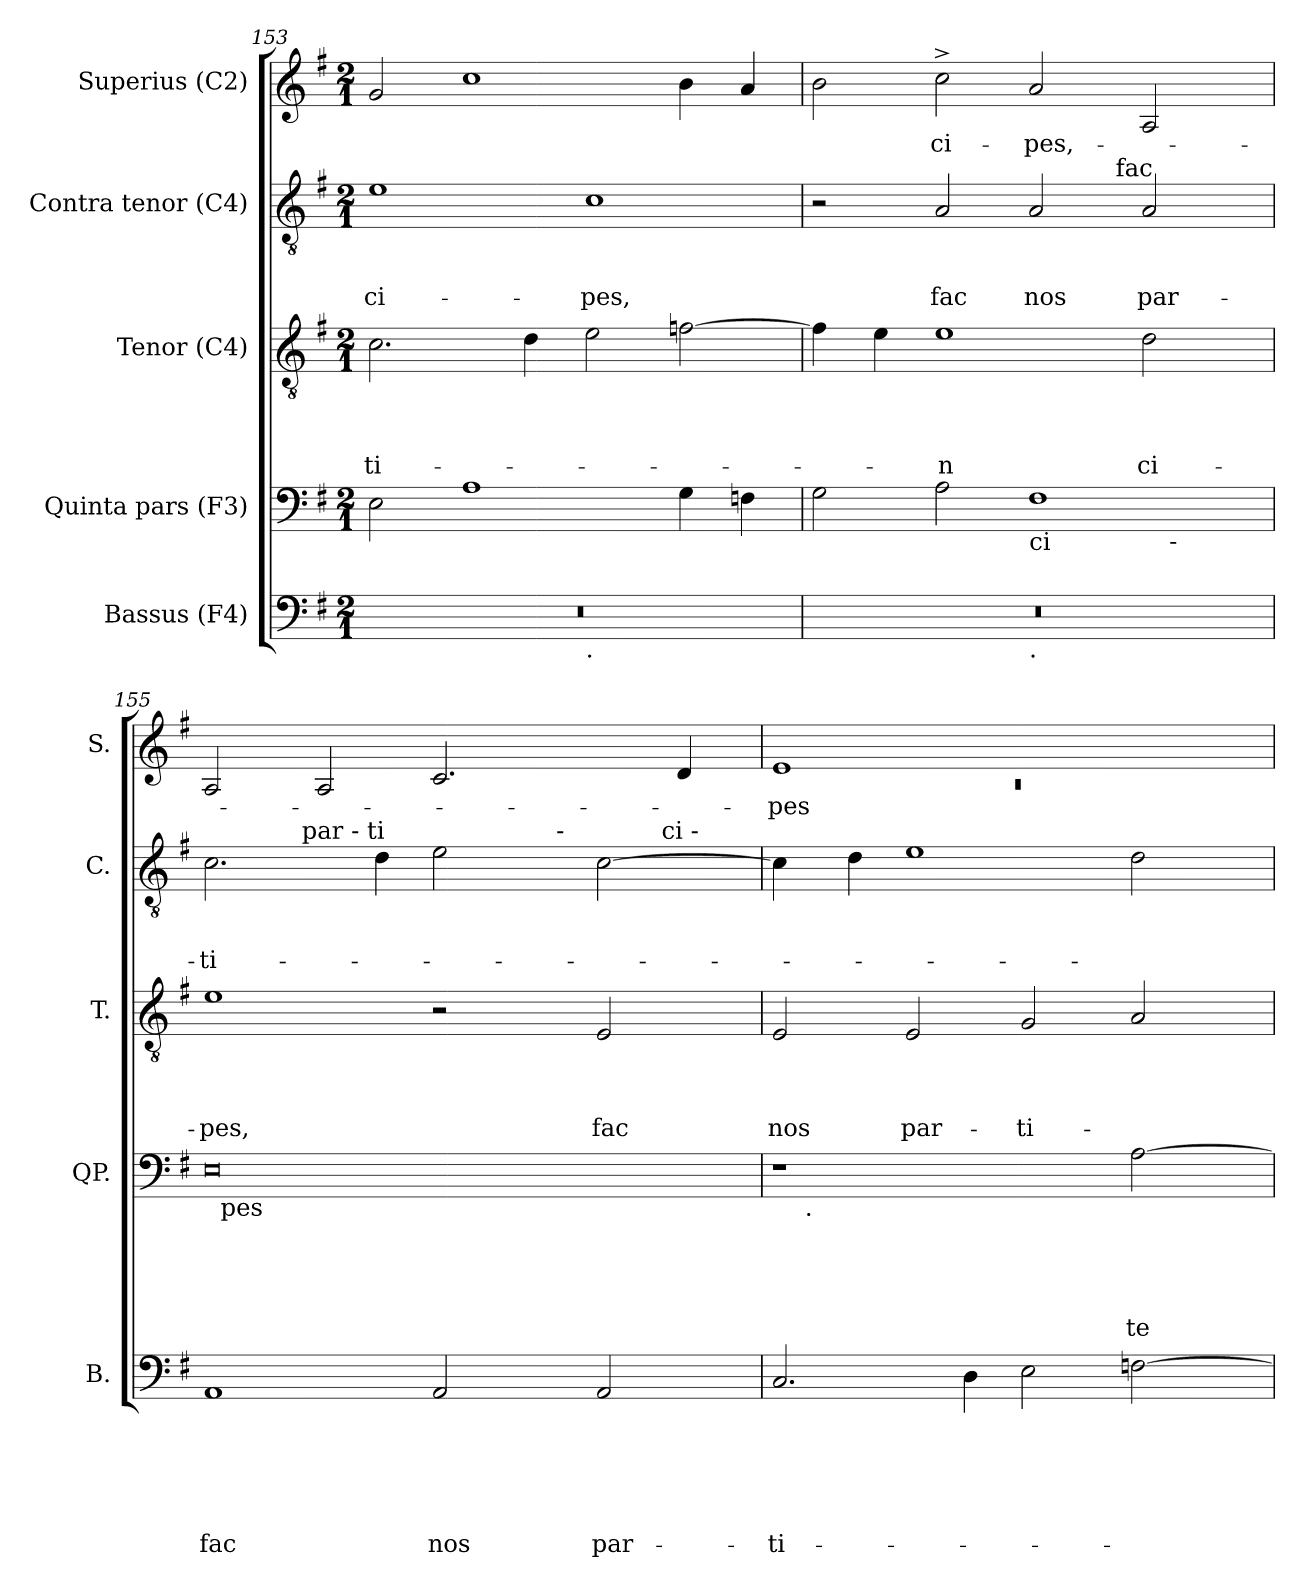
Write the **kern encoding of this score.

**kern	**text	**text	**text	**text	**text	**text	**kern	**text	**text	**text	**text	**text	**kern	**text	**text	**text	**text	**kern	**text	**text	**text	**kern	**text
*part5	*part5	*part5	*part5	*part5	*part5	*part5	*part4	*part4	*part4	*part4	*part4	*part4	*part3	*part3	*part3	*part3	*part3	*part2	*part2	*part2	*part2	*part1	*part1
*staff5	*staff5	*staff5	*staff5	*staff5	*staff5	*staff5	*staff4	*staff4	*staff4	*staff4	*staff4	*staff4	*staff3	*staff3	*staff3	*staff3	*staff3	*staff2	*staff2	*staff2	*staff2	*staff1	*staff1
*I"Bassus (F4)	*	*	*	*	*	*	*I"Quinta pars (F3)	*	*	*	*	*	*I"Tenor (C4)	*	*	*	*	*I"Contra tenor (C4)	*	*	*	*I"Superius (C2)	*
*I'B.	*	*	*	*	*	*	*I'QP.	*	*	*	*	*	*I'T.	*	*	*	*	*I'C.	*	*	*	*I'S.	*
*clefF4	*	*	*	*	*	*	*clefF4	*	*	*	*	*	*clefGv2	*	*	*	*	*clefGv2	*	*	*	*clefG2	*
*k[f#]	*	*	*	*	*	*	*k[f#]	*	*	*	*	*	*k[f#]	*	*	*	*	*k[f#]	*	*	*	*k[f#]	*
*G:	*	*	*	*	*	*	*G:	*	*	*	*	*	*G:	*	*	*	*	*G:	*	*	*	*G:	*
*M2/1	*	*	*	*	*	*	*M2/1	*	*	*	*	*	*M2/1	*	*	*	*	*M2/1	*	*	*	*M2/1	*
=153	=153	=153	=153	=153	=153	=153	=153	=153	=153	=153	=153	=153	=153	=153	=153	=153	=153	=153	=153	=153	=153	=153	=153
!	!	!	!	!	!	!	!	!	!	!	!	!	!	!	!	!	!LO:LY:b	!	!	!	!LO:LY:b	!	!
*^	*	*	*	*	*	*	*	*	*	*	*	*	*	*	*	*	*	*	*	*	*	*	*
0r	1ryy	.	.	.	.	.	.	2E\	.	.	.	.	.	2.c\	.	.	.	-ti-	1e	.	.	-ci-	2g/	.
.	.	.	.	.	.	.	.	1A	.	.	.	.	.	.	.	.	.	.	.	.	.	.	1cc	.
.	.	.	.	.	.	.	.	.	.	.	.	.	.	4d\	.	.	.	.	.	.	.	.	.	.
!	!LO:TX:b:t=.	!	!	!	!	!	!	!	!	!	!	!	!	!	!	!	!	!	!	!	!	!	!	!
!	!	!	!	!	!	!	!	!	!	!	!	!	!	!	!	!	!	!	!	!	!	!LO:LY:b	!	!
.	1ryy	.	.	.	.	.	.	.	.	.	.	.	.	2e\	.	.	.	.	1c	.	.	-pes,	.	.
.	.	.	.	.	.	.	.	4G\	.	.	.	.	.	[>2f\	.	.	.	.	.	.	.	.	4b\	.
.	.	.	.	.	.	.	.	4F\	.	.	.	.	.	.	.	.	.	.	.	.	.	.	4a/	.
=154	=154	=154	=154	=154	=154	=154	=154	=154	=154	=154	=154	=154	=154	=154	=154	=154	=154	=154	=154	=154	=154	=154	=154	=154
*	*	*	*	*	*	*	*	*^	*	*	*	*	*	*	*	*	*	*	*^	*	*	*	*	*
0r	1ryy	.	.	.	.	.	.	2G\	1ryy	.	.	.	.	.	4f\]	.	.	.	.	2r	1ryy	.	.	.	2b\	.
.	.	.	.	.	.	.	.	.	.	.	.	.	.	.	4e\	.	.	.	.	.	.	.	.	.	.	.
!	!	!	!	!	!	!	!	!	!	!	!	!	!	!	!	!	!	!	!LO:LY:b	!	!	!	!	!LO:LY:b	!	!LO:LY:b
.	.	.	.	.	.	.	.	2A\	.	.	.	.	.	.	1e	.	.	.	-n	2A/	.	.	.	fac	2cc^>\	-ci-
!	!	!	!	!	!	!	!	!LO:TX:b:t=ci	!	!	!	!	!	!	!	!	!	!	!	!	!	!	!	!	!	!
!	!LO:TX:b:t=.	!	!	!	!	!	!	!	!	!	!	!	!	!	!	!	!	!	!	!	!	!	!	!	!	!
!	!	!	!	!	!	!	!	!	!	!	!	!	!	!	!	!	!	!	!	!	!	!	!	!LO:LY:b	!	!LO:LY:b
.	1ryy	.	.	.	.	.	.	1F#	2ryy	.	.	.	.	.	.	.	.	.	.	2A/	4..ryy	.	.	nos	2a/	-pes,-
!	!	!	!	!	!	!	!	!	!	!	!	!	!	!	!	!	!	!	!	!	!LO:TX:a:t=fac	!	!	!	!	!
.	.	.	.	.	.	.	.	.	.	.	.	.	.	.	.	.	.	.	.	.	2ryy	.	.	.	.	.
!	!	!	!	!	!	!	!	!	!	!	!	!	!	!	!	!	!	!	!LO:LY:b	!	!	!	!	!LO:LY:b	!	!
.	.	.	.	.	.	.	.	.	16ryy	.	.	.	.	.	2d\	.	.	.	ci-	2A/	.	.	.	par-	2A/	.
!	!	!	!	!	!	!	!	!	!LO:TX:b:t=-	!	!	!	!	!	!	!	!	!	!	!	!	!	!	!	!	!
.	.	.	.	.	.	.	.	.	4..ryy	.	.	.	.	.	.	.	.	.	.	.	.	.	.	.	.	.
.	.	.	.	.	.	.	.	.	.	.	.	.	.	.	.	.	.	.	.	.	16ryy	.	.	.	.	.
=155	=155	=155	=155	=155	=155	=155	=155	=155	=155	=155	=155	=155	=155	=155	=155	=155	=155	=155	=155	=155	=155	=155	=155	=155	=155	=155
!	!	!	!	!	!	!	!	!	!	!	!	!	!	!	!	!	!	!	!	!LO:TX:a:t=nos	!	!	!	!	!	!
!	!	!	!	!	!	!	!LO:LY:b	!	!	!	!	!	!	!	!	!	!	!	!LO:LY:b	!	!	!	!	!LO:LY:b	!	!
*v	*v	*	*	*	*	*	*	*	*	*	*	*	*	*	*	*	*	*	*	*^	*^	*	*	*	*	*
1AA	.	.	.	.	.	fac	0E	32ryy	.	.	.	.	.	1e	.	.	.	-pes,	2.c\	4...ryy	1ryy	1ryy	.	.	-ti-	2A/	.
!	!	!	!	!	!	!	!	!LO:TX:b:t=pes	!	!	!	!	!	!	!	!	!	!	!	!	!	!	!	!	!	!	!
.	.	.	.	.	.	.	.	1ryy	.	.	.	.	.	.	.	.	.	.	.	.	.	.	.	.	.	.	.
!	!	!	!	!	!	!	!	!	!	!	!	!	!	!	!	!	!	!	!	!LO:TX:a:t=par - ti	!	!	!	!	!	!	!
.	.	.	.	.	.	.	.	.	.	.	.	.	.	.	.	.	.	.	.	1ryy	.	.	.	.	.	.	.
.	.	.	.	.	.	.	.	.	.	.	.	.	.	.	.	.	.	.	.	.	.	.	.	.	.	2A/	.
.	.	.	.	.	.	.	.	.	.	.	.	.	.	.	.	.	.	.	4d\	.	.	.	.	.	.	.	.
!	!	!	!	!	!	!LO:LY:b	!	!	!	!	!	!	!	!	!	!	!	!	!	!	!	!	!	!	!	!	!
2AA/	.	.	.	.	.	nos	.	.	.	.	.	.	.	2r	.	.	.	.	2e\	.	4ryy	2ryy	.	.	.	2.c/	.
.	.	.	.	.	.	.	.	2ryy	.	.	.	.	.	.	.	.	.	.	.	.	.	.	.	.	.	.	.
.	.	.	.	.	.	.	.	.	.	.	.	.	.	.	.	.	.	.	.	.	8ryy	.	.	.	.	.	.
.	.	.	.	.	.	.	.	.	.	.	.	.	.	.	.	.	.	.	.	.	32ryy	.	.	.	.	.	.
!	!	!	!	!	!	!	!	!	!	!	!	!	!	!	!	!	!	!	!	!	!LO:TX:a:t=-	!	!	!	!	!	!
.	.	.	.	.	.	.	.	.	.	.	.	.	.	.	.	.	.	.	.	.	2ryy	.	.	.	.	.	.
.	.	.	.	.	.	.	.	.	.	.	.	.	.	.	.	.	.	.	.	2ryy	.	.	.	.	.	.	.
!	!	!	!	!	!	!LO:LY:b	!	!	!	!	!	!	!	!	!	!	!	!LO:LY:b	!	!	!	!	!	!	!	!	!
2AA/	.	.	.	.	.	par-	.	.	.	.	.	.	.	2E/	.	.	.	fac	[<2c\	.	.	8..ryy	.	.	.	.	.
.	.	.	.	.	.	.	.	4...ryy	.	.	.	.	.	.	.	.	.	.	.	.	.	.	.	.	.	.	.
!	!	!	!	!	!	!	!	!	!	!	!	!	!	!	!	!	!	!	!	!	!	!LO:TX:a:t=ci -	!	!	!	!	!
.	.	.	.	.	.	.	.	.	.	.	.	.	.	.	.	.	.	.	.	.	.	4ryy	.	.	.	.	.
.	.	.	.	.	.	.	.	.	.	.	.	.	.	.	.	.	.	.	.	.	.	.	.	.	.	4d/	.
.	.	.	.	.	.	.	.	.	.	.	.	.	.	.	.	.	.	.	.	.	16.ryy	.	.	.	.	.	.
.	.	.	.	.	.	.	.	.	.	.	.	.	.	.	.	.	.	.	.	32ryy	.	32ryy	.	.	.	.	.
!!LO:LB:g=z
=156	=156	=156	=156	=156	=156	=156	=156	=156	=156	=156	=156	=156	=156	=156	=156	=156	=156	=156	=156	=156	=156	=156	=156	=156	=156	=156	=156
*	*	*	*	*	*	*	*	*	*	*	*	*	*	*	*	*	*	*	*	*	*	*	*	*	*	*^	*
!	!	!	!	!	!	!LO:LY:b	!	!	!	!	!	!	!	!	!	!	!	!LO:LY:b	!	!	!	!	!	!	!	!	!LO:N:vis=1	!LO:LY:b
*	*	*	*	*	*	*	*	*	*	*	*	*	*	*	*	*	*	*	*v	*v	*v	*v	*	*	*	*	*	*
2.C/	.	.	.	.	.	-ti-	1r	16.ryy	.	.	.	.	.	2E/	.	.	.	nos	4c\]	.	.	.	1e	0rc	-pes
!	!	!	!	!	!	!	!	!LO:TX:b:t=.	!	!	!	!	!	!	!	!	!	!	!	!	!	!	!	!	!
.	.	.	.	.	.	.	.	1ryy	.	.	.	.	.	.	.	.	.	.	.	.	.	.	.	.	.
.	.	.	.	.	.	.	.	.	.	.	.	.	.	.	.	.	.	.	4d\	.	.	.	.	.	.
!	!	!	!	!	!	!	!	!	!	!	!	!	!	!	!	!	!	!LO:LY:b	!	!	!	!	!	!	!
.	.	.	.	.	.	.	.	.	.	.	.	.	.	2E/	.	.	.	par-	1e	.	.	.	.	.	.
4D\	.	.	.	.	.	.	.	.	.	.	.	.	.	.	.	.	.	.	.	.	.	.	.	.	.
!	!	!	!	!	!	!	!	!	!	!	!	!	!	!	!	!	!	!LO:LY:b	!	!	!	!	!	!	!
2E\	.	.	.	.	.	.	2ryy	.	.	.	.	.	.	2G/	.	.	.	-ti-	.	.	.	.	1ryy	.	.
.	.	.	.	.	.	.	.	2ryy	.	.	.	.	.	.	.	.	.	.	.	.	.	.	.	.	.
!	!	!	!	!	!	!	!	!	!	!	!	!	!LO:LY:b	!	!	!	!	!	!	!	!	!	!	!	!
[>2F\	.	.	.	.	.	.	[>2A\	.	.	.	.	.	-te-	2A/	.	.	.	.	2d\	.	.	.	.	.	.
.	.	.	.	.	.	.	.	4ryy	.	.	.	.	.	.	.	.	.	.	.	.	.	.	.	.	.
.	.	.	.	.	.	.	.	8ryy	.	.	.	.	.	.	.	.	.	.	.	.	.	.	.	.	.
.	.	.	.	.	.	.	.	32ryy	.	.	.	.	.	.	.	.	.	.	.	.	.	.	.	.	.
*	*	*	*	*	*	*	*v	*v	*	*	*	*	*	*	*	*	*	*	*	*	*	*	*v	*v	*
=	=	=	=	=	=	=	=	=	=	=	=	=	=	=	=	=	=	=	=	=	=	=	=
*-	*-	*-	*-	*-	*-	*-	*-	*-	*-	*-	*-	*-	*-	*-	*-	*-	*-	*-	*-	*-	*-	*-	*-
